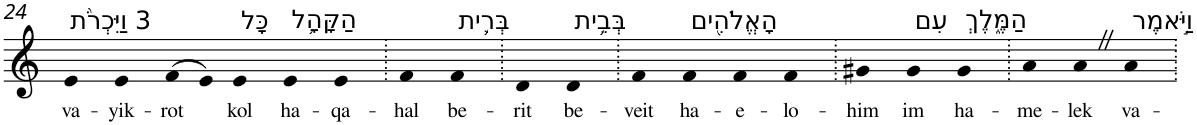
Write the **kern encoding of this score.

**kern	**text
*part1	*part1
*staff1	*staff1
*I"Piano	*
*I'Pno	*
!!LO:PB:g=z
*clefG2	*
*k[]	*
=24	=24
!LO:TX:a:t=3 וַיִּכְרֹ֨ת	!
!	!LO:LY:b
4e	va-
!	!LO:LY:b
4e	-yik-
!	!LO:LY:b
(>8f	-rot
8e)	.
!LO:TX:a:t=כָּל	!
!	!LO:LY:b
4e	kol
!LO:TX:a:t=הַקָּהָ֥ל	!
!	!LO:LY:b
4e	ha-
!	!LO:LY:b
4e	-qa-
=25.	=25.
!	!LO:LY:b
4f	-hal
!LO:TX:a:t=בְּרִ֛ית	!
!	!LO:LY:b
4f	be-
=26.	=26.
!	!LO:LY:b
4d	-rit
!LO:TX:a:t=בְּבֵ֥ית	!
!	!LO:LY:b
4d	be-
=27.	=27.
!	!LO:LY:b
4f	-veit
!LO:TX:a:t=הָאֱלֹהִ֖ים	!
!	!LO:LY:b
4f	ha-
!	!LO:LY:b
4f	-e-
!	!LO:LY:b
4f	-lo-
=28.	=28.
!	!LO:LY:b
4g#X	-him
!LO:TX:a:t=עִם	!
!	!LO:LY:b
4g#	im
!LO:TX:a:t=הַמֶּ֑לֶךְ	!
!	!LO:LY:b
4g#	ha-
=29.	=29.
!	!LO:LY:b
4a	-me-
!	!LO:LY:b
4aZ	-lek
!LO:TX:a:t=וַיֹּ֣אמֶר	!
!	!LO:LY:b
4a	va-
=.	=.
*-	*-
